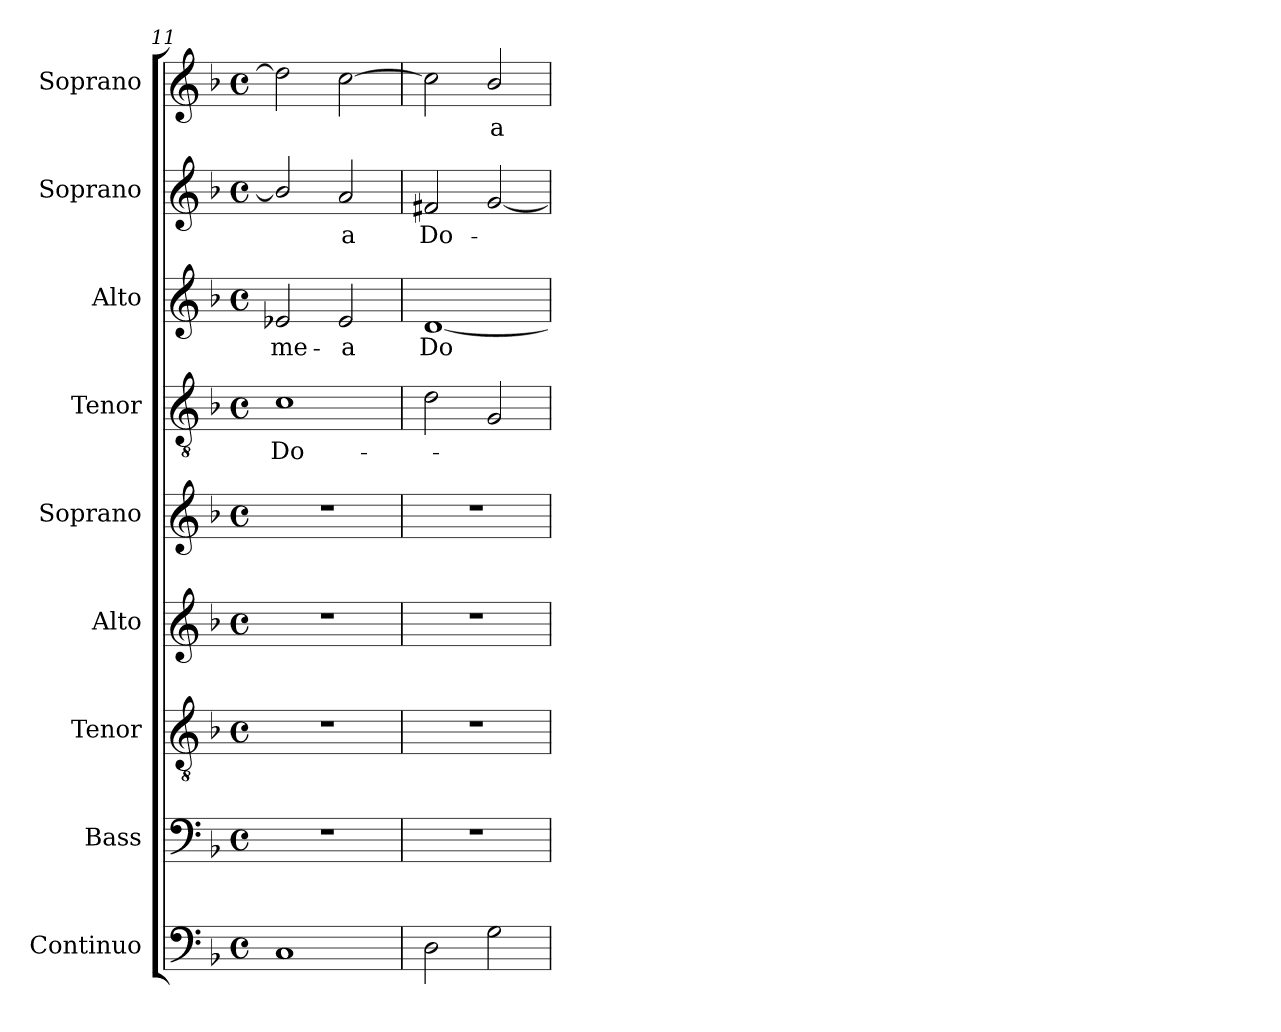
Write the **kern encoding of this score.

**kern	**kern	**kern	**kern	**kern	**kern	**text	**kern	**text	**kern	**text	**kern	**text
*part9	*part8	*part7	*part6	*part5	*part4	*part4	*part3	*part3	*part2	*part2	*part1	*part1
*staff9	*staff8	*staff7	*staff6	*staff5	*staff4	*staff4	*staff3	*staff3	*staff2	*staff2	*staff1	*staff1
*I"Continuo	*I"Bass	*I"Tenor	*I"Alto	*I"Soprano	*I"Tenor	*	*I"Alto	*	*I"Soprano	*	*I"Soprano	*
*I'Cont.	*I'B.	*I'T.	*I'A.	*I'S.	*I'T.	*	*I'A.	*	*I'S.	*	*I'S.	*
*clefF4	*clefF4	*clefGv2	*clefG2	*clefG2	*clefGv2	*	*clefG2	*	*clefG2	*	*clefG2	*
*	*	*ITrd7c12	*	*	*ITrd7c12	*	*	*	*	*	*	*
*k[b-]	*k[b-]	*k[b-]	*k[b-]	*k[b-]	*k[b-]	*	*k[b-]	*	*k[b-]	*	*k[b-]	*
*F:	*F:	*F:	*F:	*F:	*F:	*	*F:	*	*F:	*	*F:	*
*M4/4	*M4/4	*M4/4	*M4/4	*M4/4	*M4/4	*	*M4/4	*	*M4/4	*	*M4/4	*
*met(c)	*met(c)	*met(c)	*met(c)	*met(c)	*met(c)	*	*met(c)	*	*met(c)	*	*met(c)	*
=11	=11	=11	=11	=11	=11	=11	=11	=11	=11	=11	=11	=11
!	!	!	!	!	!	!LO:LY:b:color=#000000	!	!	!	!	!	!
!	!	!	!	!	!	!	!	!LO:LY:b:color=#000000	!	!	!	!
1Ci	1r	1r	1r	1r	1Ci	Do-	2e-Xi/	me-	2b-i/]	.	2ddi\]	.
!	!	!	!	!	!	!	!	!LO:LY:b:color=#000000	!	!	!	!
!	!	!	!	!	!	!	!	!	!	!LO:LY:b:color=#000000	!	!
.	.	.	.	.	.	.	2e-i/	-a	2ai/	-a	[>2cci\	.
=12	=12	=12	=12	=12	=12	=12	=12	=12	=12	=12	=12	=12
!	!	!	!	!	!	!	!	!LO:LY:b:color=#000000	!	!	!	!
!	!	!	!	!	!	!	!	!	!	!LO:LY:b:color=#000000	!	!
2Di\	1r	1r	1r	1r	2Di\	.	[<1di	Do-	2f#Xi/	Do-	2cci\]	.
!	!	!	!	!	!	!	!	!	!	!	!	!LO:LY:b:color=#000000
2Gi\	.	.	.	.	2GGi/	.	.	.	[<2gi/	.	2b-i/	-a
=	=	=	=	=	=	=	=	=	=	=	=	=
*-	*-	*-	*-	*-	*-	*-	*-	*-	*-	*-	*-	*-
